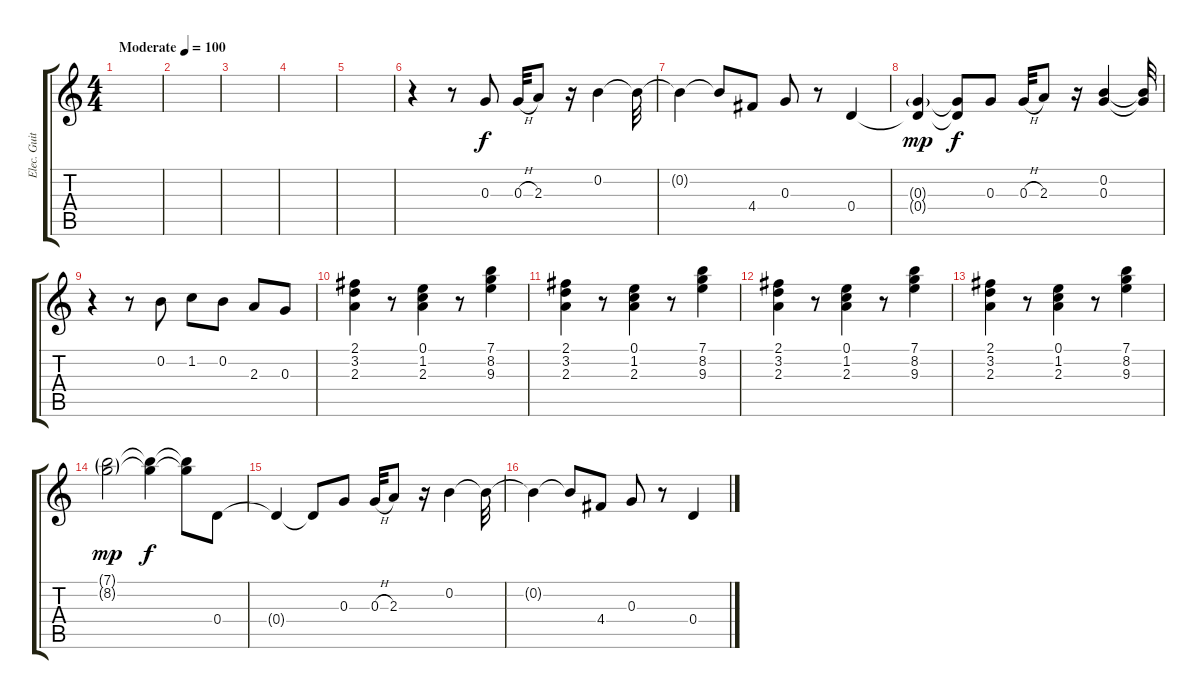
\track ("Elec. Guitar" "Elec. Guit") {instrument electricguitarclean}
\staff {score tabs}
\tuning (E4 B3 G3 D3 A2 E2) {hide}
\ts (4 4)
\tempo (100 "Moderate")
\clef g2
\ks c
|
|
|
|
|
r.4 r.8 0.3.8 0.3{h}.32 2.3.8 r.16 0.2.4 0.2{t}.32 |
0.2{t}.4 0.2{t}.8 4.4.8 0.3.8 r.8 0.4.4 |
(0.3{g} 0.4{t}).4{dy mp} (0.3{t} 0.4{t}).8{dy f} 0.3.8 0.3{h}.32 2.3.8 r.16 (0.2 0.3).4 (0.2{t} 0.3{t}).32 |
r.4 r.8 0.2.8 1.2.8 0.2.8 2.3.8 0.3.8 |
(2.1 3.2 2.3).4 r.8 (0.1 1.2 2.3).4 r.8 (7.1 8.2 9.3).4 |
(2.1 3.2 2.3).4 r.8 (0.1 1.2 2.3).4 r.8 (7.1 8.2 9.3).4 |
(2.1 3.2 2.3).4 r.8 (0.1 1.2 2.3).4 r.8 (7.1 8.2 9.3).4 |
(2.1 3.2 2.3).4 r.8 (0.1 1.2 2.3).4 r.8 (7.1 8.2 9.3).4 |
(7.1{g} 8.2{g}).2{dy mp} (7.1{t} 8.2{t}).4{dy f} (7.1{t} 8.2{t}).8 0.4.8 |
0.4{t}.4 0.4{t}.8 0.3.8 0.3{h}.32 2.3.8 r.16 0.2.4 0.2{t}.32 |
0.2{t}.4 0.2{t}.8 4.4.8 0.3.8 r.8 0.4.4
